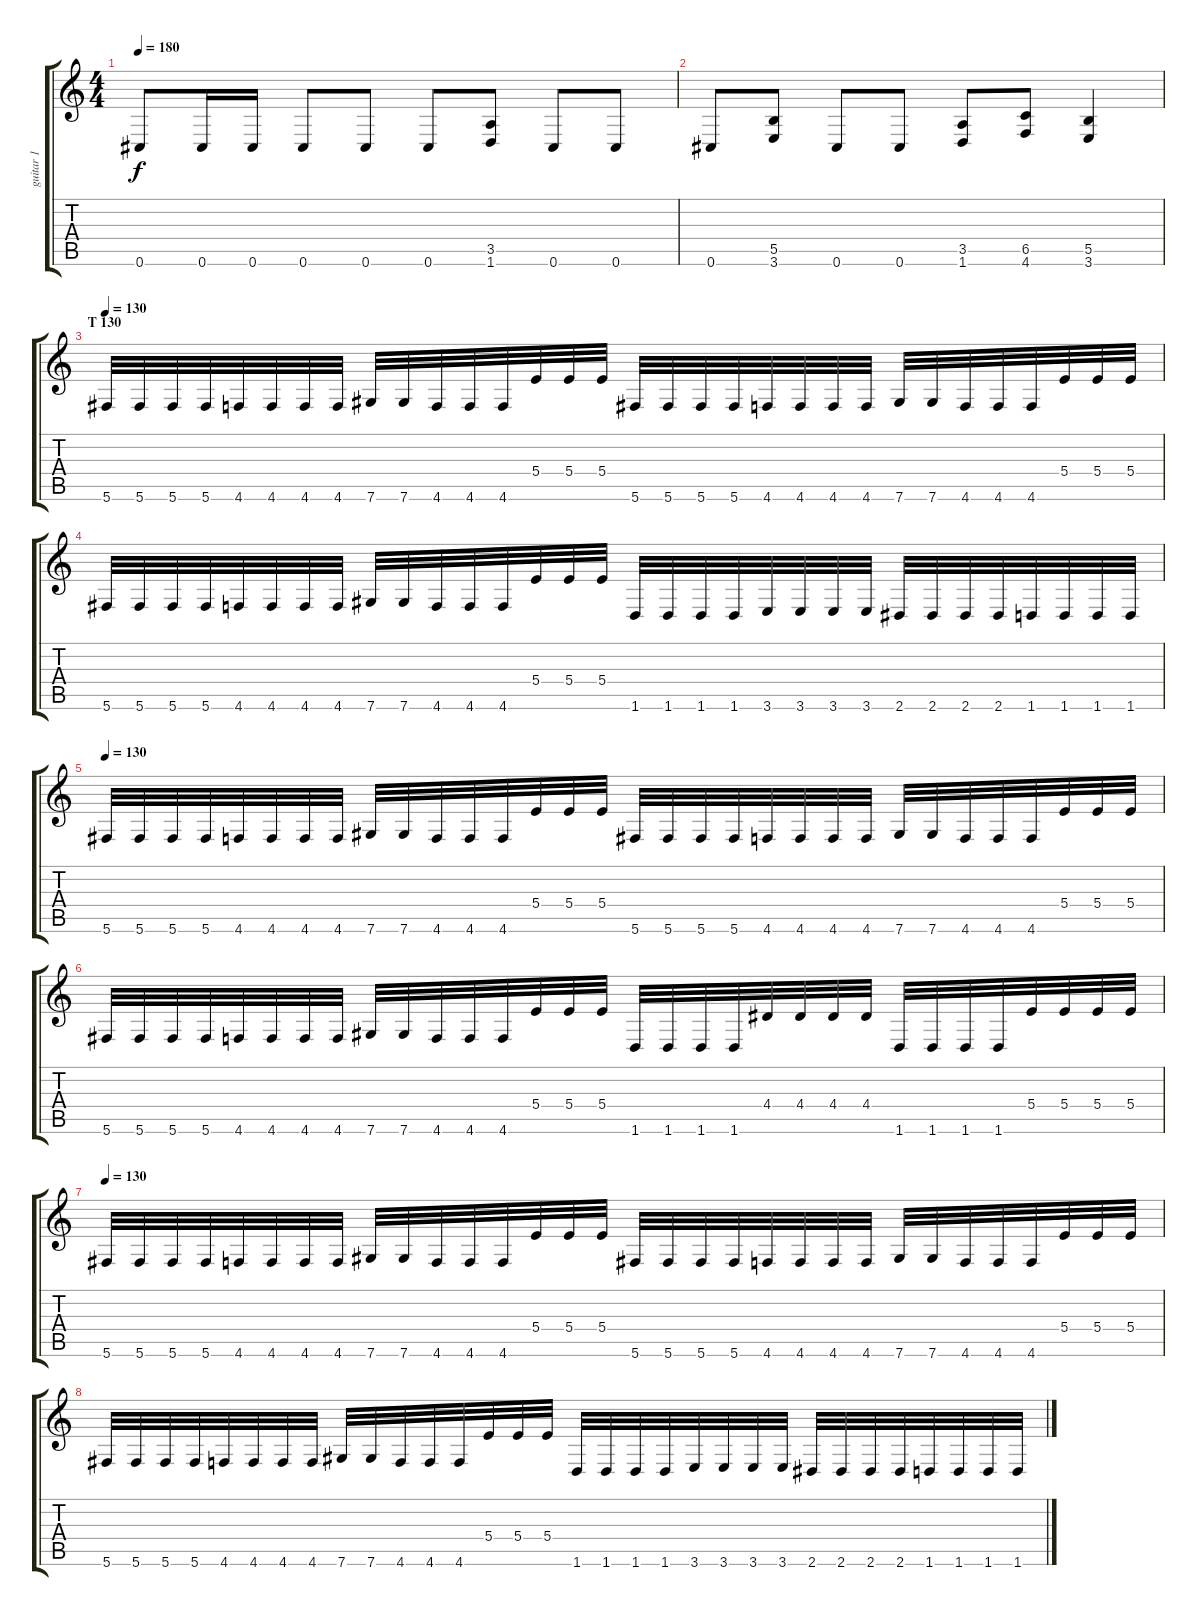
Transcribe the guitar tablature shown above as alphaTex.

\track ("guitar 1" "guitar 1") {instrument distortionguitar}
\staff {score tabs}
\tuning (Db4 Ab3 E3 B2 Gb2 Db2) {hide}
\ts (4 4)
\tempo 180
\clef g2
\ks c
0.6.8{dy f} 0.6.16 0.6.16 0.6.8 0.6.8 0.6.8 (3.5 1.6).8 0.6.8 0.6.8 |
0.6.8 (5.5 3.6).8 0.6.8 0.6.8 (3.5 1.6).8 (6.5 4.6).8 (5.5 3.6).4 |
\section ("" "T 130")
\tempo 130
5.6.32 5.6.32 5.6.32 5.6.32 4.6.32 4.6.32 4.6.32 4.6.32 7.6.32 7.6.32 4.6.32 4.6.32 4.6.32 5.4.32 5.4.32 5.4.32 5.6.32 5.6.32 5.6.32 5.6.32 4.6.32 4.6.32 4.6.32 4.6.32 7.6.32 7.6.32 4.6.32 4.6.32 4.6.32 5.4.32 5.4.32 5.4.32 |
5.6.32 5.6.32 5.6.32 5.6.32 4.6.32 4.6.32 4.6.32 4.6.32 7.6.32 7.6.32 4.6.32 4.6.32 4.6.32 5.4.32 5.4.32 5.4.32 1.6.32 1.6.32 1.6.32 1.6.32 3.6.32 3.6.32 3.6.32 3.6.32 2.6.32 2.6.32 2.6.32 2.6.32 1.6.32 1.6.32 1.6.32 1.6.32 |
\tempo 130
5.6.32 5.6.32 5.6.32 5.6.32 4.6.32 4.6.32 4.6.32 4.6.32 7.6.32 7.6.32 4.6.32 4.6.32 4.6.32 5.4.32 5.4.32 5.4.32 5.6.32 5.6.32 5.6.32 5.6.32 4.6.32 4.6.32 4.6.32 4.6.32 7.6.32 7.6.32 4.6.32 4.6.32 4.6.32 5.4.32 5.4.32 5.4.32 |
5.6.32 5.6.32 5.6.32 5.6.32 4.6.32 4.6.32 4.6.32 4.6.32 7.6.32 7.6.32 4.6.32 4.6.32 4.6.32 5.4.32 5.4.32 5.4.32 1.6.32 1.6.32 1.6.32 1.6.32 4.4.32 4.4.32 4.4.32 4.4.32 1.6.32 1.6.32 1.6.32 1.6.32 5.4.32 5.4.32 5.4.32 5.4.32 |
\tempo 130
5.6.32 5.6.32 5.6.32 5.6.32 4.6.32 4.6.32 4.6.32 4.6.32 7.6.32 7.6.32 4.6.32 4.6.32 4.6.32 5.4.32 5.4.32 5.4.32 5.6.32 5.6.32 5.6.32 5.6.32 4.6.32 4.6.32 4.6.32 4.6.32 7.6.32 7.6.32 4.6.32 4.6.32 4.6.32 5.4.32 5.4.32 5.4.32 |
5.6.32 5.6.32 5.6.32 5.6.32 4.6.32 4.6.32 4.6.32 4.6.32 7.6.32 7.6.32 4.6.32 4.6.32 4.6.32 5.4.32 5.4.32 5.4.32 1.6.32 1.6.32 1.6.32 1.6.32 3.6.32 3.6.32 3.6.32 3.6.32 2.6.32 2.6.32 2.6.32 2.6.32 1.6.32 1.6.32 1.6.32 1.6.32
